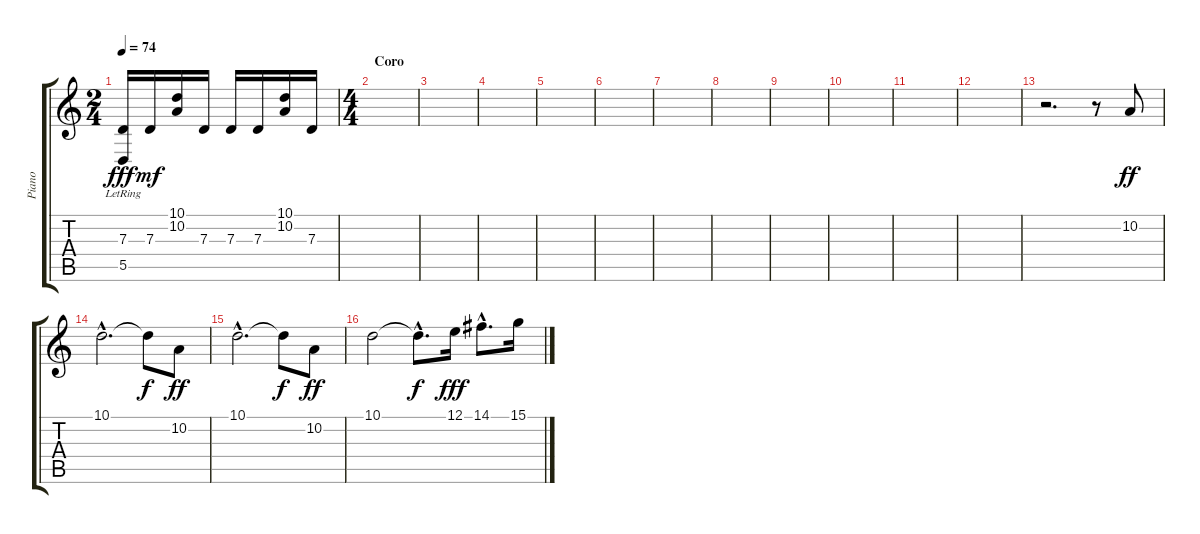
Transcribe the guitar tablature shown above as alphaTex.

\track ("Piano" "Piano") {instrument electricgrandpiano}
\staff {score tabs}
\tuning (E4 B3 G3 D3 A2 E2) {hide}
\ts (2 4)
\tempo 74
\clef g2
\ks c
(7.3 5.5{lr}).16{dy fff} 7.3.16{dy mf} (10.1 10.2).16 7.3.16 7.3.16 7.3.16 (10.1 10.2).16 7.3.16 |
\ts (4 4)
\section ("" "Coro")
|
|
|
|
|
|
|
|
|
|
|
r.2{d} r.8 10.2.8{dy ff} |
10.1{hac}.2{d} 10.1{t}.8{dy f} 10.2.8{dy ff} |
10.1{hac}.2{d} 10.1{t}.8{dy f} 10.2.8{dy ff} |
10.1.2 10.1{hac t}.8{d dy f} 12.1.16{dy fff} 14.1{hac}.8{d} 15.1.16
